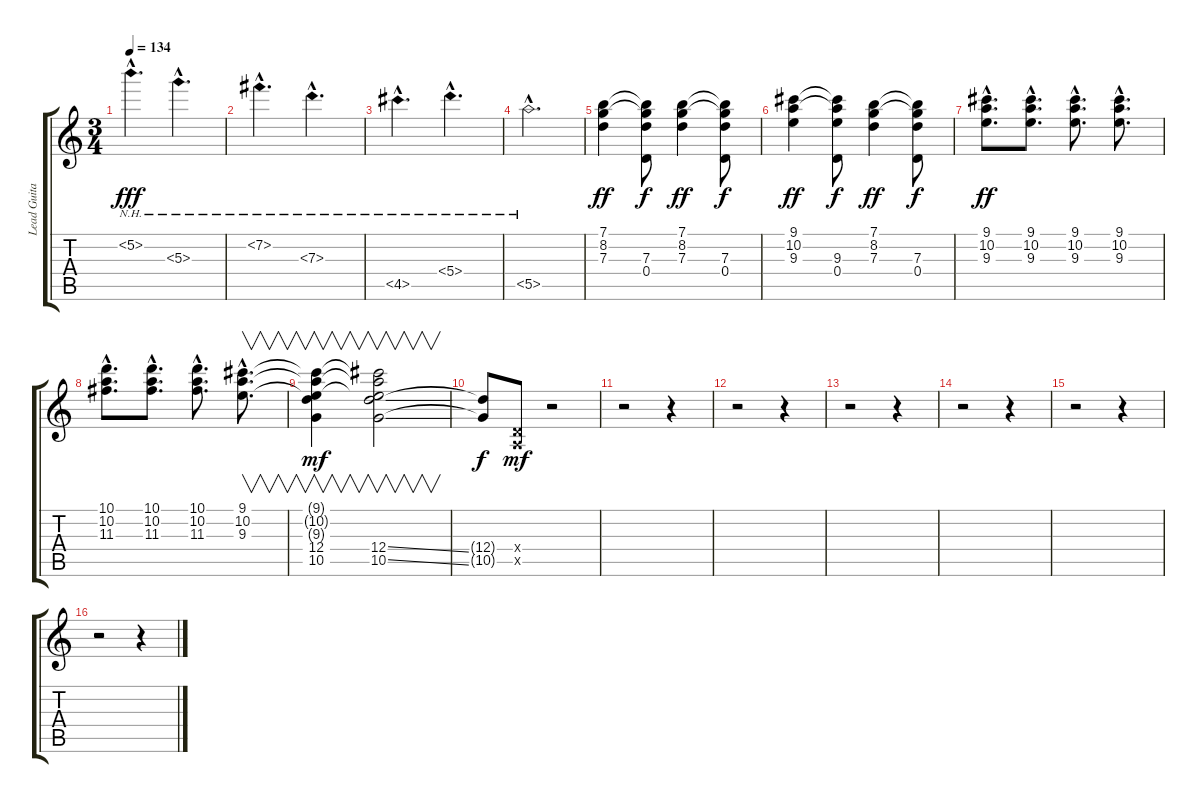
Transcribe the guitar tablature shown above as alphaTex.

\track ("Lead Guitar" "Lead Guita") {instrument distortionguitar}
\staff {score tabs}
\tuning (E4 B3 G3 D3 A2 E2) {hide}
\ts (3 4)
\tempo 134
\clef g2
\ks c
5.2{nh hac}.4{d dy fff} 5.3{nh hac}.4{d} |
7.2{nh hac}.4{d} 7.3{nh hac}.4{d} |
4.5{nh hac}.4{d} 5.4{nh hac}.4{d} |
5.5{nh hac}.2{d} |
(7.1 8.2 7.3).4{dy ff} (7.1{t} 8.2{t} 7.3 0.4).8{dy f} (7.1 8.2 7.3).4{dy ff} (7.1{t} 8.2{t} 7.3 0.4).8{dy f} |
(9.1 10.2 9.3).4{dy ff} (9.1{t} 10.2{t} 9.3 0.4).8{dy f} (7.1 8.2 7.3).4{dy ff} (7.1{t} 8.2{t} 7.3 0.4).8{dy f} |
(9.1{hac} 10.2{hac} 9.3{hac}).8{d dy ff} (9.1{hac} 10.2{hac} 9.3{hac}).8{d} (9.1{hac} 10.2{hac} 9.3{hac}).8{d} (9.1{hac} 10.2{hac} 9.3{hac}).8{d} |
(10.1{hac} 10.2{hac} 11.3{hac}).8{d} (10.1{hac} 10.2{hac} 11.3{hac}).8{d} (10.1{hac} 10.2{hac} 11.3{hac}).8{d} (9.1{hac} 10.2{hac} 9.3{hac}).8{v d} |
(9.1{t} 10.2{t} 9.3{t} 12.4 10.5).4{v dy mf} (9.1{t} 10.2{t} 9.3{t} 12.4{ss} 10.5{ss}).2{v} |
(12.4{t} 10.5{t}).8{dy f} (0.4{x} 0.5{x}).8{dy mf} r.2 |
r.2 r.4 |
r.2 r.4 |
r.2 r.4 |
r.2 r.4 |
r.2 r.4 |
r.2 r.4
